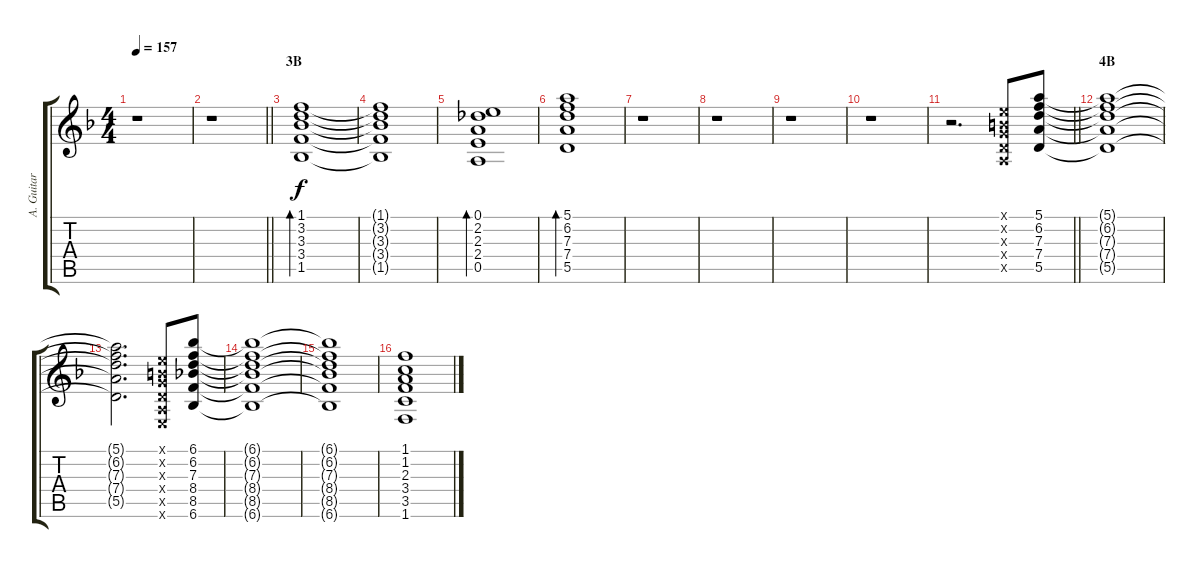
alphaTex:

\track ("A. Guitar" "A. Guitar") {instrument acousticguitarsteel}
\staff {score tabs}
\tuning (E4 B3 G3 D3 A2 E2) {hide}
\ts (4 4)
\tempo 157
\clef g2
\ks f
r.1{dy f} |
\barLineRight lightlight
r.1 |
\section ("" "3B")
(1.1 3.2 3.3 3.4 1.5).1{bd 240} |
(1.1{t} 3.2{t} 3.3{t} 3.4{t} 1.5{t}).1 |
(0.1 2.2 2.3 2.4 0.5).1{bd 240} |
(5.1 6.2 7.3 7.4 5.5).1{bd 240} |
r.1 |
r.1 |
r.1 |
r.1 |
\barLineRight lightlight
r.2{d} (0.1{x} 0.2{x} 0.3{x} 0.4{x} 0.5{x}).8 (5.1 6.2 7.3 7.4 5.5).8 |
\section ("" "4B")
(5.1{t} 6.2{t} 7.3{t} 7.4{t} 5.5{t}).1 |
(5.1{t} 6.2{t} 7.3{t} 7.4{t} 5.5{t}).2{d} (0.1{x} 0.2{x} 0.3{x} 0.4{x} 0.5{x} 0.6{x}).8 (6.1 6.2 7.3 8.4 8.5 6.6).8 |
(6.1{t} 6.2{t} 7.3{t} 8.4{t} 8.5{t} 6.6{t}).1 |
(6.1{t} 6.2{t} 7.3{t} 8.4{t} 8.5{t} 6.6{t}).1 |
(1.1 1.2 2.3 3.4 3.5 1.6).1
